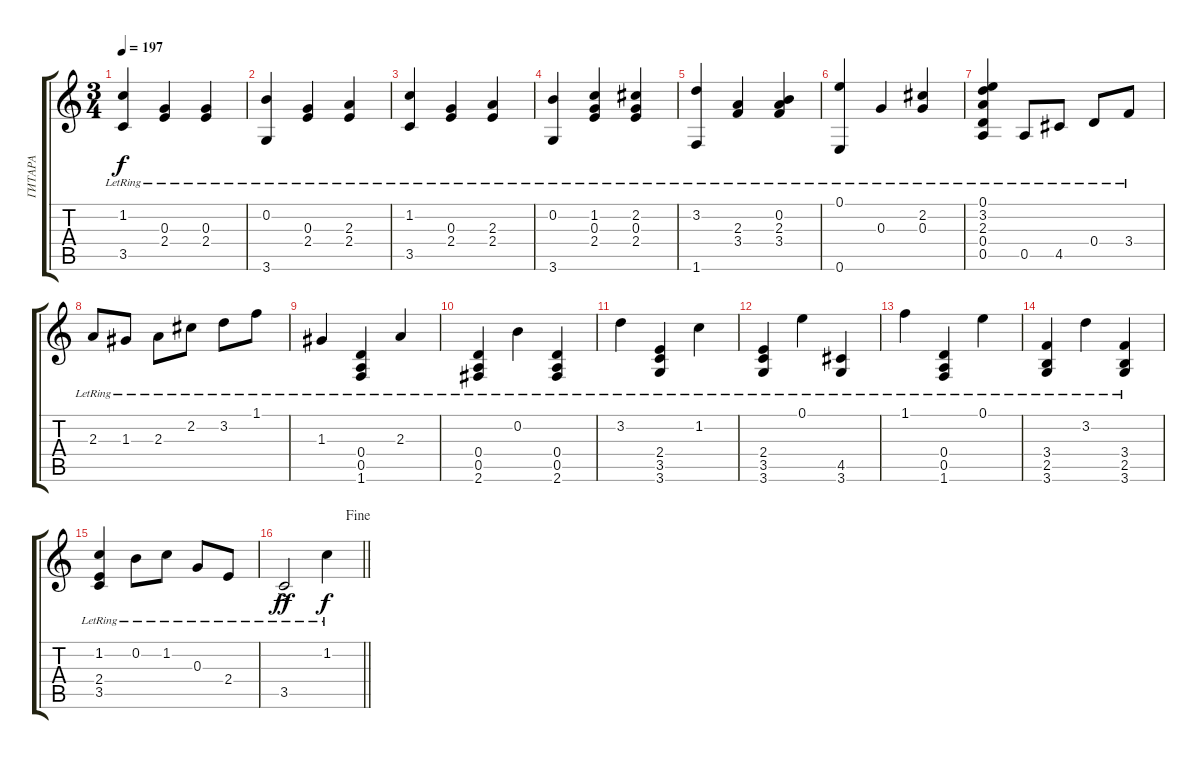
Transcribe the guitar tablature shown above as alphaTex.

\track ("ГИТАРА" "ГИТАРА") {instrument acousticguitarnylon}
\staff {score tabs}
\tuning (E4 B3 G3 D3 A2 E2) {hide}
\ts (3 4)
\tempo 197
\clef g2
\ks c
(1.2{lr} 3.5{lr}).4{dy f} (0.3{lr} 2.4{lr}).4 (0.3{lr} 2.4{lr}).4 |
(0.2{lr} 3.6{lr}).4 (0.3{lr} 2.4{lr}).4 (2.3{lr} 2.4{lr}).4 |
(1.2{lr} 3.5{lr}).4 (0.3{lr} 2.4{lr}).4 (2.3{lr} 2.4{lr}).4 |
(0.2{lr} 3.6{lr}).4 (1.2{lr} 0.3{lr} 2.4{lr}).4 (2.2{lr} 0.3{lr} 2.4{lr}).4 |
(3.2{lr} 1.6{lr}).4 (2.3{lr} 3.4{lr}).4 (0.2{lr} 2.3{lr} 3.4{lr}).4 |
(0.1{lr} 0.6{lr}).4 0.3{lr}.4 (2.2{lr} 0.3{lr}).4 |
(0.1{lr} 3.2{lr} 2.3{lr} 0.4{lr} 0.5{lr}).4 0.5{lr}.8 4.5{lr}.8 0.4{lr}.8 3.4{lr}.8 |
2.3{lr}.8 1.3{lr}.8 2.3{lr}.8 2.2{lr}.8 3.2{lr}.8 1.1{lr}.8 |
1.3{lr}.4 (0.4{lr} 0.5{lr} 1.6{lr}).4 2.3{lr}.4 |
(0.4{lr} 0.5{lr} 2.6{lr}).4 0.2{lr}.4 (0.4{lr} 0.5{lr} 2.6{lr}).4 |
3.2{lr}.4{volume 15} (2.4{lr} 3.5{lr} 3.6{lr}).4 1.2{lr}.4 |
(2.4{lr} 3.5{lr} 3.6{lr}).4 0.1{lr}.4 (4.5{lr} 3.6{lr}).4 |
1.1{lr}.4 (0.4{lr} 0.5{lr} 1.6{lr}).4 0.1{lr}.4 |
(3.4{lr} 2.5{lr} 3.6{lr}).4{volume 14} 3.2{lr}.4 (3.4{lr} 2.5{lr} 3.6{lr}).4 |
(1.2{lr} 2.4{lr} 3.5{lr}).4 0.2{lr}.8{volume 16} 1.2{lr}.8 0.3{lr}.8 2.4{lr}.8 |
\jump fine
\barLineRight lightlight
3.5{ac lr}.2{dy ff} 1.2{lr}.4{dy f}
